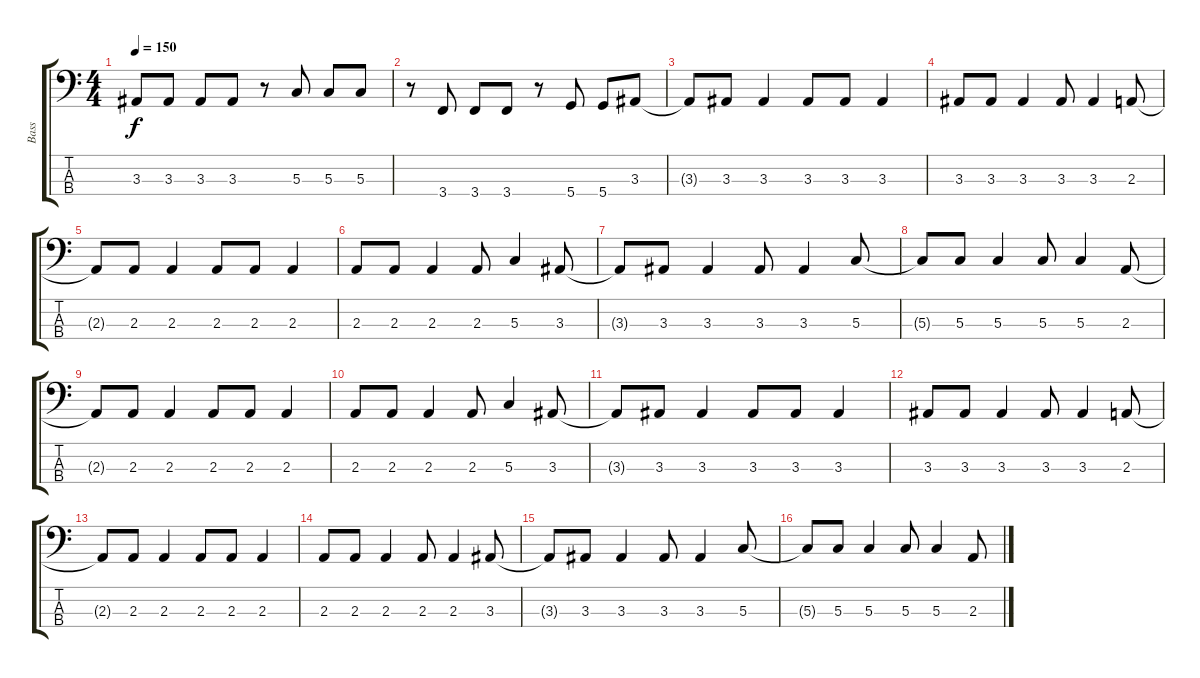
\track ("Bass" "Bass") {instrument electricbasspick}
\staff {score tabs}
\tuning (F2 C2 G1 D1) {hide}
\ts (4 4)
\tempo 150
\clef f4
\ks c
3.3{t}.8{dy f} 3.3.8 3.3.8 3.3.8 r.8 5.3.8 5.3.8 5.3.8 |
r.8 3.4.8 3.4.8 3.4.8 r.8 5.4.8 5.4.8 3.3.8 |
3.3{t}.8 3.3.8 3.3.4 3.3.8 3.3.8 3.3.4 |
3.3.8 3.3.8 3.3.4 3.3.8 3.3.4 2.3.8 |
2.3{t}.8 2.3.8 2.3.4 2.3.8 2.3.8 2.3.4 |
2.3.8 2.3.8 2.3.4 2.3.8 5.3.4 3.3.8 |
3.3{t}.8 3.3.8 3.3.4 3.3.8 3.3.4 5.3.8 |
5.3{t}.8 5.3.8 5.3.4 5.3.8 5.3.4 2.3.8 |
2.3{t}.8 2.3.8 2.3.4 2.3.8 2.3.8 2.3.4 |
2.3.8 2.3.8 2.3.4 2.3.8 5.3.4 3.3.8 |
3.3{t}.8 3.3.8 3.3.4 3.3.8 3.3.8 3.3.4 |
3.3.8 3.3.8 3.3.4 3.3.8 3.3.4 2.3.8 |
2.3{t}.8 2.3.8 2.3.4 2.3.8 2.3.8 2.3.4 |
2.3.8 2.3.8 2.3.4 2.3.8 2.3.4 3.3.8 |
3.3{t}.8 3.3.8 3.3.4 3.3.8 3.3.4 5.3.8 |
5.3{t}.8 5.3.8 5.3.4 5.3.8 5.3.4 2.3.8
